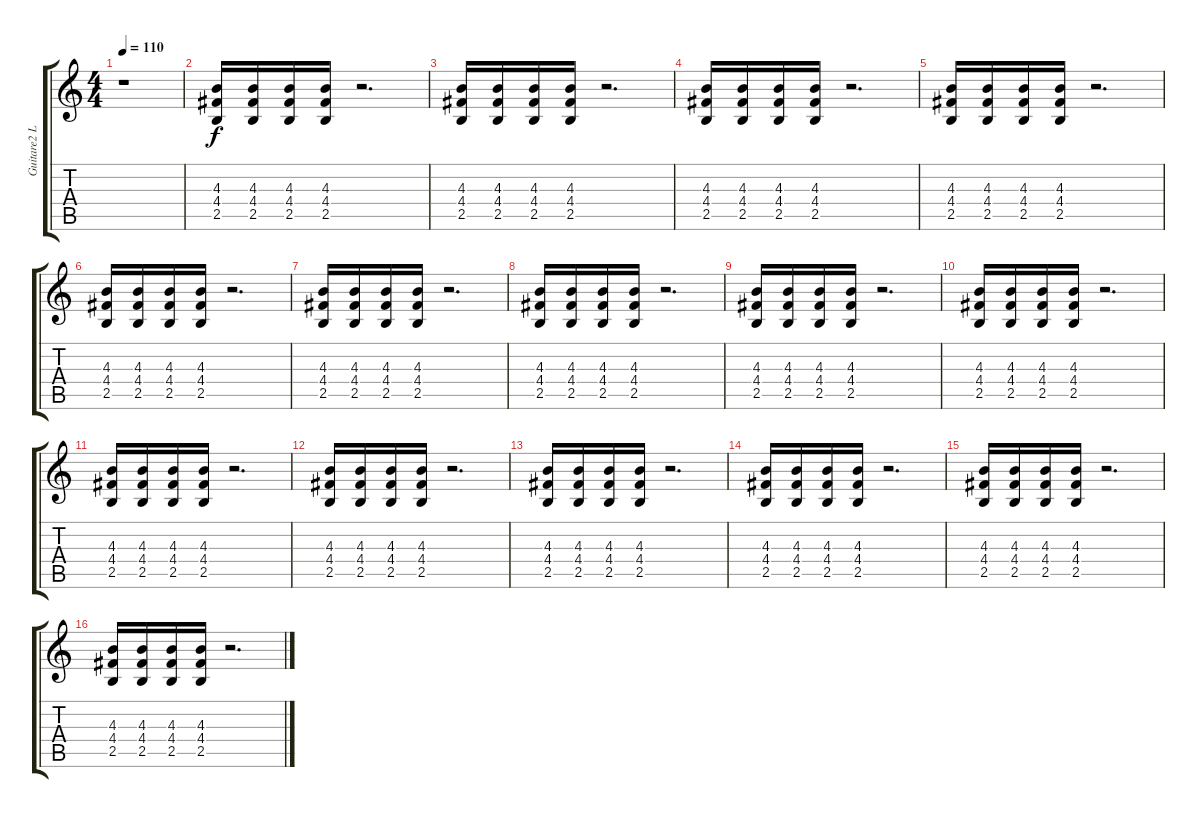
\track ("Guitare2 Live" "Guitare2 L") {instrument distortionguitar}
\staff {score tabs}
\tuning (E4 B3 G3 D3 A2 E2) {hide}
\ts (4 4)
\tempo 110
\clef g2
\ks c
r.1{dy f instrument distortionguitar} |
(4.3 4.4 2.5).16 (4.3 4.4 2.5).16 (4.3 4.4 2.5).16 (4.3 4.4 2.5).16 r.2{d} |
(4.3 4.4 2.5).16 (4.3 4.4 2.5).16 (4.3 4.4 2.5).16 (4.3 4.4 2.5).16 r.2{d} |
(4.3 4.4 2.5).16 (4.3 4.4 2.5).16 (4.3 4.4 2.5).16 (4.3 4.4 2.5).16 r.2{d} |
(4.3 4.4 2.5).16 (4.3 4.4 2.5).16 (4.3 4.4 2.5).16 (4.3 4.4 2.5).16 r.2{d} |
(4.3 4.4 2.5).16 (4.3 4.4 2.5).16 (4.3 4.4 2.5).16 (4.3 4.4 2.5).16 r.2{d} |
(4.3 4.4 2.5).16 (4.3 4.4 2.5).16 (4.3 4.4 2.5).16 (4.3 4.4 2.5).16 r.2{d} |
(4.3 4.4 2.5).16 (4.3 4.4 2.5).16 (4.3 4.4 2.5).16 (4.3 4.4 2.5).16 r.2{d} |
(4.3 4.4 2.5).16 (4.3 4.4 2.5).16 (4.3 4.4 2.5).16 (4.3 4.4 2.5).16 r.2{d} |
(4.3 4.4 2.5).16 (4.3 4.4 2.5).16 (4.3 4.4 2.5).16 (4.3 4.4 2.5).16 r.2{d} |
(4.3 4.4 2.5).16 (4.3 4.4 2.5).16 (4.3 4.4 2.5).16 (4.3 4.4 2.5).16 r.2{d} |
(4.3 4.4 2.5).16 (4.3 4.4 2.5).16 (4.3 4.4 2.5).16 (4.3 4.4 2.5).16 r.2{d} |
(4.3 4.4 2.5).16 (4.3 4.4 2.5).16 (4.3 4.4 2.5).16 (4.3 4.4 2.5).16 r.2{d} |
(4.3 4.4 2.5).16 (4.3 4.4 2.5).16 (4.3 4.4 2.5).16 (4.3 4.4 2.5).16 r.2{d} |
(4.3 4.4 2.5).16 (4.3 4.4 2.5).16 (4.3 4.4 2.5).16 (4.3 4.4 2.5).16 r.2{d} |
(4.3 4.4 2.5).16 (4.3 4.4 2.5).16 (4.3 4.4 2.5).16 (4.3 4.4 2.5).16 r.2{d}
